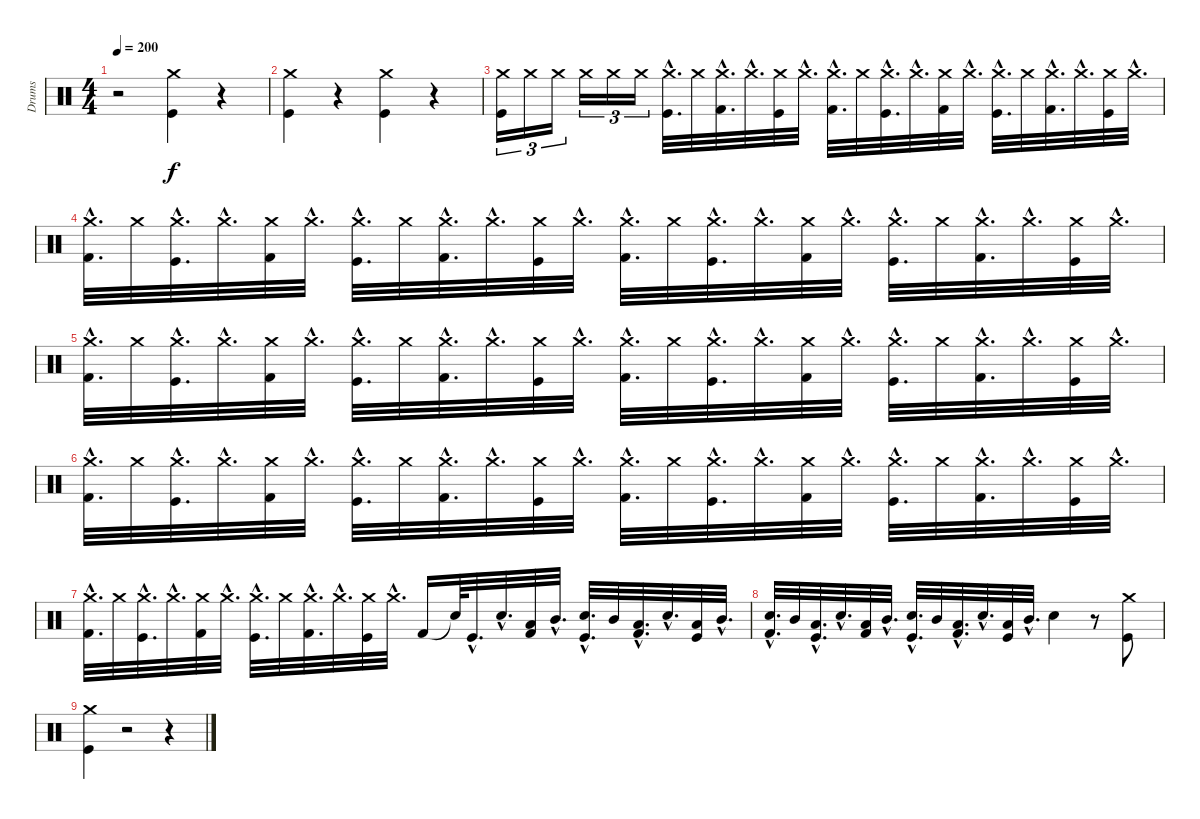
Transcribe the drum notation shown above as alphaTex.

\track ("Drums" "Drums") {instrument percussion}
\staff {score}
\articulation defaults
\ts (4 4)
\tempo 200
\clef neutral
\ks c
r.2{dy f} ("Kick (hit)" "Crash medium (hit)").4 r.4 |
("Crash medium (hit)" "Kick (hit)").4 r.4 ("Kick (hit)" "Crash medium (hit)").4 r.4 |
("Kick (hit)" "Crash medium (hit)").16{tu (3 2)} "Crash medium (hit)".16{tu (3 2)} "Crash medium (hit)".16{tu (3 2)} "Crash medium (hit)".16{tu (3 2)} "Crash medium (hit)".16{tu (3 2)} "Crash medium (hit)".16{tu (3 2)} ("Kick (hit)"{hac} "Crash medium (hit)"{hac}).32{d} "Crash medium (hit)".32 ("Kick (hit) 2"{hac} "Crash medium (hit)"{hac}).32{d} "Crash medium (hit)"{hac}.32{d} ("Kick (hit)" "Crash medium (hit)").32 "Crash medium (hit)"{hac}.32{d} ("Kick (hit) 2"{hac} "Crash medium (hit)"{hac}).32{d} "Crash medium (hit)".32 ("Kick (hit)"{hac} "Crash medium (hit)"{hac}).32{d} "Crash medium (hit)"{hac}.32{d} ("Kick (hit) 2" "Crash medium (hit)").32 "Crash medium (hit)"{hac}.32{d} ("Kick (hit)"{hac} "Crash medium (hit)"{hac}).32{d} "Crash medium (hit)".32 ("Kick (hit) 2"{hac} "Crash medium (hit)"{hac}).32{d} "Crash medium (hit)"{hac}.32{d} ("Kick (hit)" "Crash medium (hit)").32 "Crash medium (hit)"{hac}.32{d} |
("Kick (hit) 2"{hac} "Crash medium (hit)"{hac}).32{d} "Crash medium (hit)".32 ("Kick (hit)"{hac} "Crash medium (hit)"{hac}).32{d} "Crash medium (hit)"{hac}.32{d} ("Kick (hit) 2" "Crash medium (hit)").32 "Crash medium (hit)"{hac}.32{d} ("Kick (hit)"{hac} "Crash medium (hit)"{hac}).32{d} "Crash medium (hit)".32 ("Kick (hit) 2"{hac} "Crash medium (hit)"{hac}).32{d} "Crash medium (hit)"{hac}.32{d} ("Kick (hit)" "Crash medium (hit)").32 "Crash medium (hit)"{hac}.32{d} ("Kick (hit) 2"{hac} "Crash medium (hit)"{hac}).32{d} "Crash medium (hit)".32 ("Kick (hit)"{hac} "Crash medium (hit)"{hac}).32{d} "Crash medium (hit)"{hac}.32{d} ("Kick (hit) 2" "Crash medium (hit)").32 "Crash medium (hit)"{hac}.32{d} ("Kick (hit)"{hac} "Crash medium (hit)"{hac}).32{d} "Crash medium (hit)".32 ("Kick (hit) 2"{hac} "Crash medium (hit)"{hac}).32{d} "Crash medium (hit)"{hac}.32{d} ("Kick (hit)" "Crash medium (hit)").32 "Crash medium (hit)"{hac}.32{d} |
("Kick (hit) 2"{hac} "Crash medium (hit)"{hac}).32{d} "Crash medium (hit)".32 ("Kick (hit)"{hac} "Crash medium (hit)"{hac}).32{d} "Crash medium (hit)"{hac}.32{d} ("Kick (hit) 2" "Crash medium (hit)").32 "Crash medium (hit)"{hac}.32{d} ("Kick (hit)"{hac} "Crash medium (hit)"{hac}).32{d} "Crash medium (hit)".32 ("Kick (hit) 2"{hac} "Crash medium (hit)"{hac}).32{d} "Crash medium (hit)"{hac}.32{d} ("Kick (hit)" "Crash medium (hit)").32 "Crash medium (hit)"{hac}.32{d} ("Kick (hit) 2"{hac} "Crash medium (hit)"{hac}).32{d} "Crash medium (hit)".32 ("Kick (hit)"{hac} "Crash medium (hit)"{hac}).32{d} "Crash medium (hit)"{hac}.32{d} ("Kick (hit) 2" "Crash medium (hit)").32 "Crash medium (hit)"{hac}.32{d} ("Kick (hit)"{hac} "Crash medium (hit)"{hac}).32{d} "Crash medium (hit)".32 ("Kick (hit) 2"{hac} "Crash medium (hit)"{hac}).32{d} "Crash medium (hit)"{hac}.32{d} ("Kick (hit)" "Crash medium (hit)").32 "Crash medium (hit)"{hac}.32{d} |
("Kick (hit) 2"{hac} "Crash medium (hit)"{hac}).32{d} "Crash medium (hit)".32 ("Kick (hit)"{hac} "Crash medium (hit)"{hac}).32{d} "Crash medium (hit)"{hac}.32{d} ("Kick (hit) 2" "Crash medium (hit)").32 "Crash medium (hit)"{hac}.32{d} ("Kick (hit)"{hac} "Crash medium (hit)"{hac}).32{d} "Crash medium (hit)".32 ("Kick (hit) 2"{hac} "Crash medium (hit)"{hac}).32{d} "Crash medium (hit)"{hac}.32{d} ("Kick (hit)" "Crash medium (hit)").32 "Crash medium (hit)"{hac}.32{d} ("Kick (hit) 2"{hac} "Crash medium (hit)"{hac}).32{d} "Crash medium (hit)".32 ("Kick (hit)"{hac} "Crash medium (hit)"{hac}).32{d} "Crash medium (hit)"{hac}.32{d} ("Kick (hit) 2" "Crash medium (hit)").32 "Crash medium (hit)"{hac}.32{d} ("Kick (hit)"{hac} "Crash medium (hit)"{hac}).32{d} "Crash medium (hit)".32 ("Kick (hit) 2"{hac} "Crash medium (hit)"{hac}).32{d} "Crash medium (hit)"{hac}.32{d} ("Kick (hit)" "Crash medium (hit)").32 "Crash medium (hit)"{hac}.32{d} |
("Kick (hit) 2"{hac} "Crash medium (hit)"{hac}).32{d} "Crash medium (hit)".32 ("Kick (hit)"{hac} "Crash medium (hit)"{hac}).32{d} "Crash medium (hit)"{hac}.32{d} ("Kick (hit) 2" "Crash medium (hit)").32 "Crash medium (hit)"{hac}.32{d} ("Kick (hit)"{hac} "Crash medium (hit)"{hac}).32{d} "Crash medium (hit)".32 ("Kick (hit) 2"{hac} "Crash medium (hit)"{hac}).32{d} "Crash medium (hit)"{hac}.32{d} ("Kick (hit)" "Crash medium (hit)").32 "Crash medium (hit)"{hac}.32{d} "Kick (hit) 2".16 "Snare (hit)"{t}.64 "Kick (hit)"{hac}.32{d} "Snare (hit) 2"{hac}.32{d} ("Low Tom (hit)" "Kick (hit) 2").32 "Mid Tom (hit)"{hac}.32{d} ("Snare (hit) 2"{hac} "Kick (hit)"{hac}).32{d} "Mid Tom (hit)".32 ("Low Tom (hit)"{hac} "Kick (hit) 2"{hac}).32{d} "Snare (hit) 2"{hac}.32{d} ("Low Tom (hit)" "Kick (hit)").32 "Mid Tom (hit)"{hac}.32{d} |
("Snare (hit) 2"{hac} "Kick (hit) 2"{hac}).32{d} "Mid Tom (hit)".32 ("Low Tom (hit)"{hac} "Kick (hit)"{hac}).32{d} "Snare (hit) 2"{hac}.32{d} ("Low Tom (hit)" "Kick (hit) 2").32 "Mid Tom (hit)"{hac}.32{d} ("Snare (hit) 2"{hac} "Kick (hit)"{hac}).32{d} "Mid Tom (hit)".32 ("Low Tom (hit)"{hac} "Kick (hit) 2"{hac}).32{d} "Snare (hit) 2"{hac}.32{d} ("Low Tom (hit)" "Kick (hit)").32 "Mid Tom (hit)"{hac}.32{d} "Snare (hit) 2".4 r.8 ("Kick (hit)" "Crash medium (hit)").8 |
("Kick (hit)" "Crash medium (hit)").4 r.2 r.4
